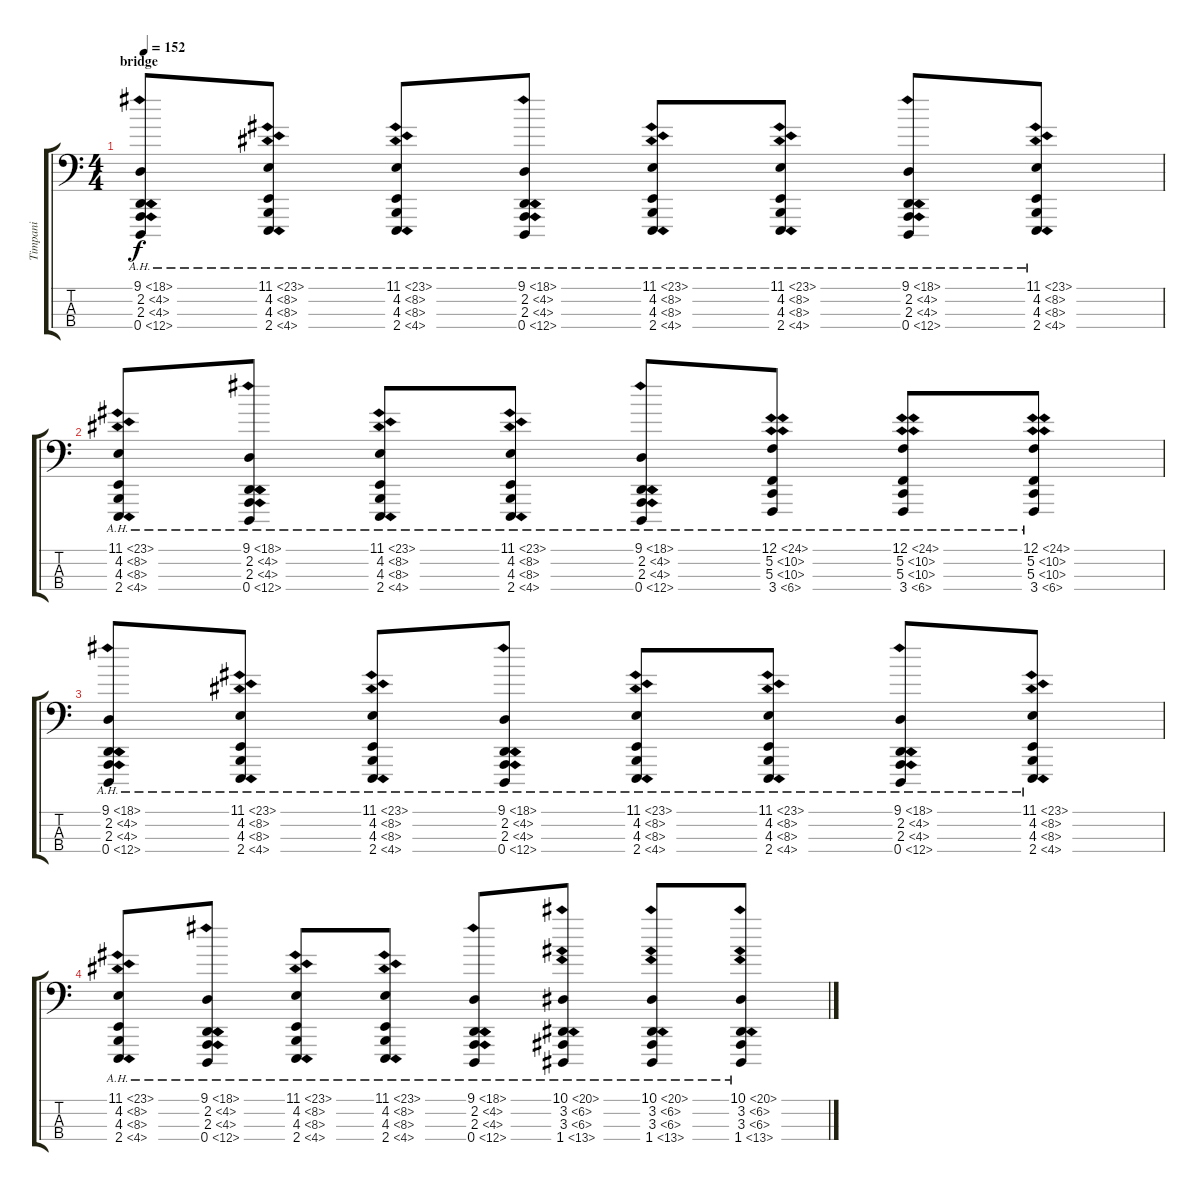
\track ("Timpani" "Timpani") {instrument timpani}
\staff {score tabs}
\tuning (F2 C2 G1 D1) {hide}
\ts (4 4)
\section ("" "bridge")
\tempo 152
\clef f4
\ks c
(9.1{ah 9} 2.2{ah 2} 2.3{ah 2} 0.4{ah 12}).8{dy f volume 14 instrument tremolostrings} (11.1{ah 12} 4.2{ah 4} 4.3{ah 4} 2.4{ah 2}).8 (11.1{ah 12} 4.2{ah 4} 4.3{ah 4} 2.4{ah 2}).8 (9.1{ah 9} 2.2{ah 2} 2.3{ah 2} 0.4{ah 12}).8 (11.1{ah 12} 4.2{ah 4} 4.3{ah 4} 2.4{ah 2}).8 (11.1{ah 12} 4.2{ah 4} 4.3{ah 4} 2.4{ah 2}).8 (9.1{ah 9} 2.2{ah 2} 2.3{ah 2} 0.4{ah 12}).8 (11.1{ah 12} 4.2{ah 4} 4.3{ah 4} 2.4{ah 2}).8 |
(11.1{ah 12} 4.2{ah 4} 4.3{ah 4} 2.4{ah 2}).8 (9.1{ah 9} 2.2{ah 2} 2.3{ah 2} 0.4{ah 12}).8 (11.1{ah 12} 4.2{ah 4} 4.3{ah 4} 2.4{ah 2}).8 (11.1{ah 12} 4.2{ah 4} 4.3{ah 4} 2.4{ah 2}).8 (9.1{ah 9} 2.2{ah 2} 2.3{ah 2} 0.4{ah 12}).8 (12.1{ah 12} 5.2{ah 5} 5.3{ah 5} 3.4{ah 3}).8 (12.1{ah 12} 5.2{ah 5} 5.3{ah 5} 3.4{ah 3}).8 (12.1{ah 12} 5.2{ah 5} 5.3{ah 5} 3.4{ah 3}).8 |
(9.1{ah 9} 2.2{ah 2} 2.3{ah 2} 0.4{ah 12}).8{instrument tremolostrings} (11.1{ah 12} 4.2{ah 4} 4.3{ah 4} 2.4{ah 2}).8 (11.1{ah 12} 4.2{ah 4} 4.3{ah 4} 2.4{ah 2}).8 (9.1{ah 9} 2.2{ah 2} 2.3{ah 2} 0.4{ah 12}).8 (11.1{ah 12} 4.2{ah 4} 4.3{ah 4} 2.4{ah 2}).8 (11.1{ah 12} 4.2{ah 4} 4.3{ah 4} 2.4{ah 2}).8 (9.1{ah 9} 2.2{ah 2} 2.3{ah 2} 0.4{ah 12}).8 (11.1{ah 12} 4.2{ah 4} 4.3{ah 4} 2.4{ah 2}).8 |
(11.1{ah 12} 4.2{ah 4} 4.3{ah 4} 2.4{ah 2}).8 (9.1{ah 9} 2.2{ah 2} 2.3{ah 2} 0.4{ah 12}).8 (11.1{ah 12} 4.2{ah 4} 4.3{ah 4} 2.4{ah 2}).8 (11.1{ah 12} 4.2{ah 4} 4.3{ah 4} 2.4{ah 2}).8 (9.1{ah 9} 2.2{ah 2} 2.3{ah 2} 0.4{ah 12}).8 (10.1{ah 10} 3.2{ah 3} 3.3{ah 3} 1.4{ah 12}).8 (10.1{ah 10} 3.2{ah 3} 3.3{ah 3} 1.4{ah 12}).8 (10.1{ah 10} 3.2{ah 3} 3.3{ah 3} 1.4{ah 12}).8
